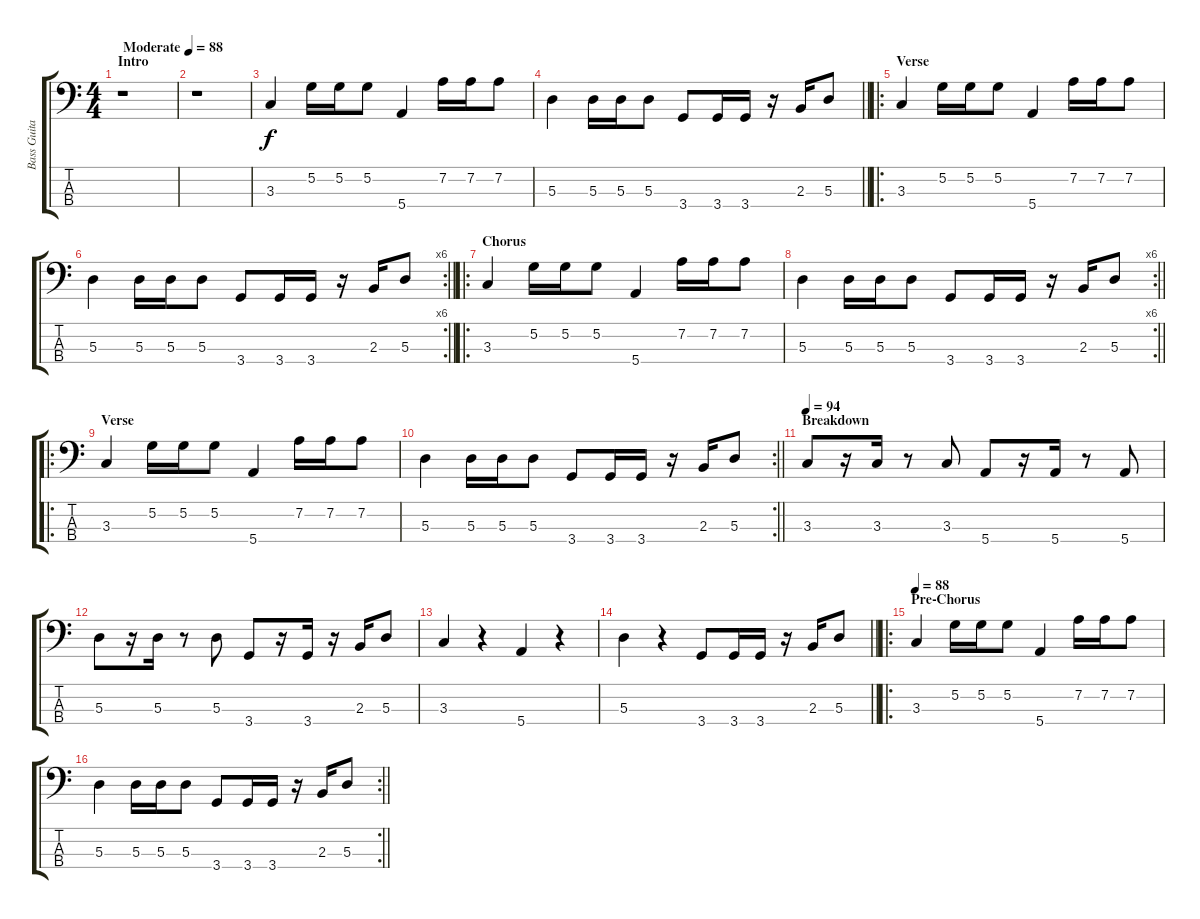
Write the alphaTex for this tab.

\track ("Bass Guitar" "Bass Guita") {instrument electricbassfinger}
\staff {score tabs}
\tuning (G2 D2 A1 E1) {hide}
\ts (4 4)
\section ("" "Intro")
\tempo (88 "Moderate")
\clef f4
\ks c
r.1{dy f instrument electricbassfinger} |
r.1 |
3.3.4 5.2.16 5.2.16 5.2.8 5.4.4 7.2.16 7.2.16 7.2.8 |
\barLineRight lightlight
5.3.4 5.3.16 5.3.16 5.3.8 3.4.8 3.4.16 3.4.16 r.16 2.3.16 5.3.8 |
\ro
\section ("" "Verse")
3.3.4 5.2.16 5.2.16 5.2.8 5.4.4 7.2.16 7.2.16 7.2.8 |
\rc 6
\barLineRight lightlight
5.3.4 5.3.16 5.3.16 5.3.8 3.4.8 3.4.16 3.4.16 r.16 2.3.16 5.3.8 |
\ro
\section ("" "Chorus")
3.3.4 5.2.16 5.2.16 5.2.8 5.4.4 7.2.16 7.2.16 7.2.8 |
\rc 6
\barLineRight lightlight
5.3.4 5.3.16 5.3.16 5.3.8 3.4.8 3.4.16 3.4.16 r.16 2.3.16 5.3.8 |
\ro
\section ("" "Verse")
3.3.4 5.2.16 5.2.16 5.2.8 5.4.4 7.2.16 7.2.16 7.2.8 |
\rc 2
\barLineRight lightlight
5.3.4 5.3.16 5.3.16 5.3.8 3.4.8 3.4.16 3.4.16 r.16 2.3.16 5.3.8 |
\section ("" "Breakdown")
\tempo 95
\tempo 94
3.3.8 r.16 3.3.16 r.8 3.3.8 5.4.8 r.16 5.4.16 r.8 5.4.8 |
5.3.8 r.16 5.3.16 r.8 5.3.8 3.4.8 r.16 3.4.16 r.16 2.3.16 5.3.8 |
3.3.4 r.4 5.4.4 r.4 |
\barLineRight lightlight
5.3.4 r.4 3.4.8 3.4.16 3.4.16 r.16 2.3.16 5.3.8 |
\ro
\section ("" "Pre-Chorus")
\tempo 88
3.3.4 5.2.16 5.2.16 5.2.8 5.4.4 7.2.16 7.2.16 7.2.8 |
\rc 2
\barLineRight lightlight
5.3.4 5.3.16 5.3.16 5.3.8 3.4.8 3.4.16 3.4.16 r.16 2.3.16 5.3.8
